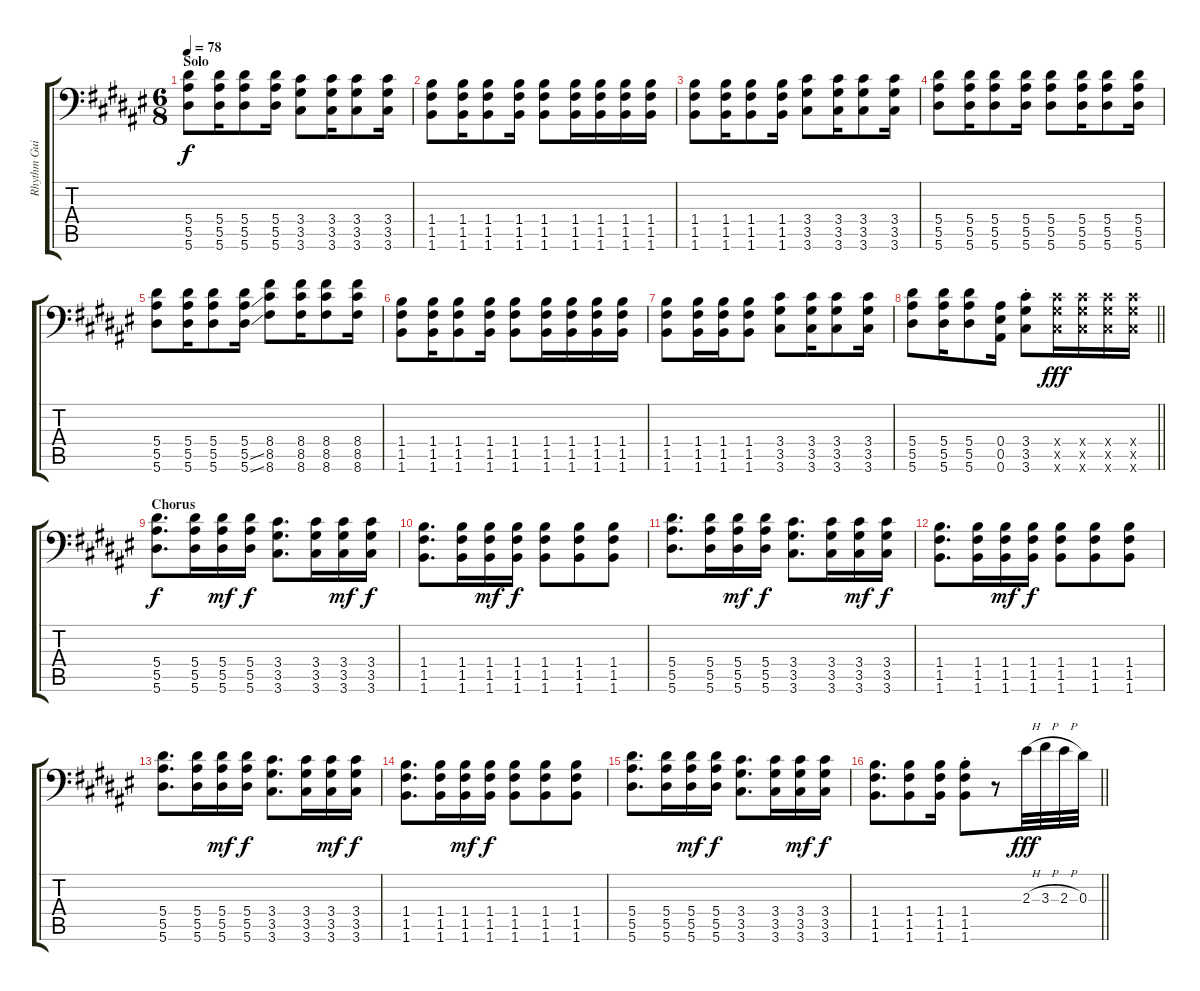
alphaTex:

\track ("Rhythm Guitar (Left)" "Rhythm Gui") {instrument overdrivenguitar}
\staff {score tabs}
\tuning (C4 G3 Eb3 Bb2 F2 Bb1) {hide}
\ts (6 8)
\section ("" "Solo")
\tempo 78
\clef f4
\ks d#minor
(5.4 5.5 5.6).8{dy f} (5.4 5.5 5.6).16 (5.4 5.5 5.6).8 (5.4 5.5 5.6).16 (3.4 3.5 3.6).8 (3.4 3.5 3.6).16 (3.4 3.5 3.6).8 (3.4 3.5 3.6).16 |
(1.4 1.5 1.6).8 (1.4 1.5 1.6).16 (1.4 1.5 1.6).8 (1.4 1.5 1.6).16 (1.4 1.5 1.6).8 (1.4 1.5 1.6).16 (1.4 1.5 1.6).16 (1.4 1.5 1.6).16 (1.4 1.5 1.6).16 |
(1.4 1.5 1.6).8 (1.4 1.5 1.6).16 (1.4 1.5 1.6).8 (1.4 1.5 1.6).16 (3.4 3.5 3.6).8 (3.4 3.5 3.6).16 (3.4 3.5 3.6).8 (3.4 3.5 3.6).16 |
(5.4 5.5 5.6).8 (5.4 5.5 5.6).16 (5.4 5.5 5.6).8 (5.4 5.5 5.6).16 (5.4 5.5 5.6).8 (5.4 5.5 5.6).16 (5.4 5.5 5.6).8 (5.4 5.5 5.6).16 |
(5.4 5.5 5.6).8 (5.4 5.5 5.6).16 (5.4 5.5 5.6).8 (5.4 5.5{ss} 5.6{ss}).16 (8.4 8.5 8.6).8 (8.4 8.5 8.6).16 (8.4 8.5 8.6).8 (8.4 8.5 8.6).16 |
(1.4 1.5 1.6).8 (1.4 1.5 1.6).16 (1.4 1.5 1.6).8 (1.4 1.5 1.6).16 (1.4 1.5 1.6).8 (1.4 1.5 1.6).16 (1.4 1.5 1.6).16 (1.4 1.5 1.6).16 (1.4 1.5 1.6).16 |
(1.4 1.5 1.6).8 (1.4 1.5 1.6).16 (1.4 1.5 1.6).16 (1.4 1.5 1.6).8 (3.4 3.5 3.6).8 (3.4 3.5 3.6).16 (3.4 3.5 3.6).8 (3.4 3.5 3.6).16 |
\barLineRight lightlight
(5.4 5.5 5.6).8 (5.4 5.5 5.6).16 (5.4 5.5 5.6).8 (0.4 0.5 0.6).16 (3.4{st} 3.5{st} 3.6{st}).8 (3.4{x} 3.5{x} 3.6{x}).16{dy fff} (3.4{x} 3.5{x} 3.6{x}).16 (3.4{x} 3.5{x} 3.6{x}).16 (3.4{x} 3.5{x} 3.6{x}).16 |
\section ("" "Chorus")
(5.4 5.5 5.6).8{d dy f} (5.4 5.5 5.6).16 (5.4 5.5 5.6).16{dy mf} (5.4 5.5 5.6).16{dy f} (3.4 3.5 3.6).8{d} (3.4 3.5 3.6).16 (3.4 3.5 3.6).16{dy mf} (3.4 3.5 3.6).16{dy f} |
(1.4 1.5 1.6).8{d} (1.4 1.5 1.6).16 (1.4 1.5 1.6).16{dy mf} (1.4 1.5 1.6).16{dy f} (1.4 1.5 1.6).8 (1.4 1.5 1.6).8 (1.4 1.5 1.6).8 |
(5.4 5.5 5.6).8{d} (5.4 5.5 5.6).16 (5.4 5.5 5.6).16{dy mf} (5.4 5.5 5.6).16{dy f} (3.4 3.5 3.6).8{d} (3.4 3.5 3.6).16 (3.4 3.5 3.6).16{dy mf} (3.4 3.5 3.6).16{dy f} |
(1.4 1.5 1.6).8{d} (1.4 1.5 1.6).16 (1.4 1.5 1.6).16{dy mf} (1.4 1.5 1.6).16{dy f} (1.4 1.5 1.6).8 (1.4 1.5 1.6).8 (1.4 1.5 1.6).8 |
(5.4 5.5 5.6).8{d} (5.4 5.5 5.6).16 (5.4 5.5 5.6).16{dy mf} (5.4 5.5 5.6).16{dy f} (3.4 3.5 3.6).8{d} (3.4 3.5 3.6).16 (3.4 3.5 3.6).16{dy mf} (3.4 3.5 3.6).16{dy f} |
(1.4 1.5 1.6).8{d} (1.4 1.5 1.6).16 (1.4 1.5 1.6).16{dy mf} (1.4 1.5 1.6).16{dy f} (1.4 1.5 1.6).8 (1.4 1.5 1.6).8 (1.4 1.5 1.6).8 |
(5.4 5.5 5.6).8{d} (5.4 5.5 5.6).16 (5.4 5.5 5.6).16{dy mf} (5.4 5.5 5.6).16{dy f} (3.4 3.5 3.6).8{d} (3.4 3.5 3.6).16 (3.4 3.5 3.6).16{dy mf} (3.4 3.5 3.6).16{dy f} |
\barLineRight lightlight
(1.4 1.5 1.6).8{d} (1.4 1.5 1.6).8 (1.4 1.5 1.6).16 (1.4{st} 1.5 1.6).8 r.8 2.3{h}.32{dy fff} 3.3{h}.32 2.3{h}.32 0.3.32
